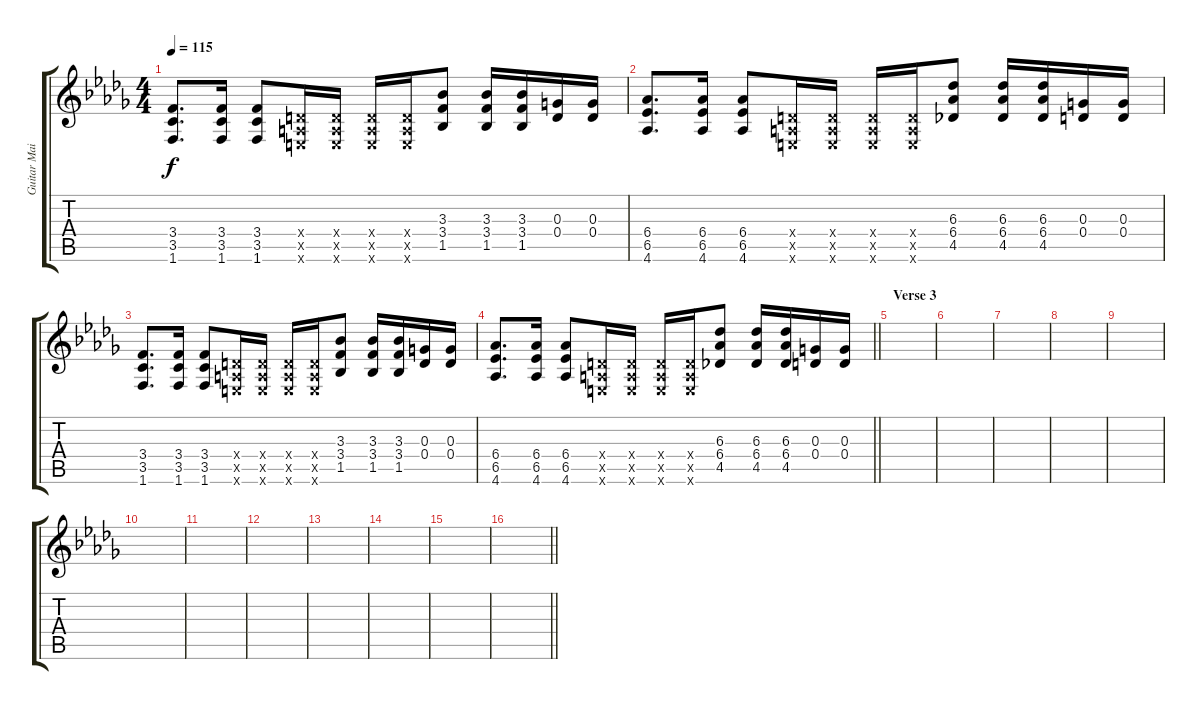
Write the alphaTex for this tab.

\track ("Guitar Main" "Guitar Mai") {instrument electricguitarclean}
\staff {score tabs}
\tuning (E4 B3 G3 D3 A2 E2) {hide}
\ts (4 4)
\tempo 115
\clef g2
\ks bbminor
(3.4 3.5 1.6).8{d dy f} (3.4 3.5 1.6).16 (3.4 3.5 1.6).8 (0.4{x} 0.5{x} 0.6{x}).16 (0.4{x} 0.5{x} 0.6{x}).16 (0.4{x} 0.5{x} 0.6{x}).16 (0.4{x} 0.5{x} 0.6{x}).16 (3.3 3.4 1.5).8 (3.3 3.4 1.5).16 (3.3 3.4 1.5).16 (0.3 0.4).16 (0.3 0.4).16 |
(6.4 6.5 4.6).8{d} (6.4 6.5 4.6).16 (6.4 6.5 4.6).8 (0.4{x} 0.5{x} 0.6{x}).16 (0.4{x} 0.5{x} 0.6{x}).16 (0.4{x} 0.5{x} 0.6{x}).16 (0.4{x} 0.5{x} 0.6{x}).16 (6.3 6.4 4.5).8 (6.3 6.4 4.5).16 (6.3 6.4 4.5).16 (0.3 0.4).16 (0.3 0.4).16 |
(3.4 3.5 1.6).8{d} (3.4 3.5 1.6).16 (3.4 3.5 1.6).8 (0.4{x} 0.5{x} 0.6{x}).16 (0.4{x} 0.5{x} 0.6{x}).16 (0.4{x} 0.5{x} 0.6{x}).16 (0.4{x} 0.5{x} 0.6{x}).16 (3.3 3.4 1.5).8 (3.3 3.4 1.5).16 (3.3 3.4 1.5).16 (0.3 0.4).16 (0.3 0.4).16 |
\barLineRight lightlight
(6.4 6.5 4.6).8{d} (6.4 6.5 4.6).16 (6.4 6.5 4.6).8 (0.4{x} 0.5{x} 0.6{x}).16 (0.4{x} 0.5{x} 0.6{x}).16 (0.4{x} 0.5{x} 0.6{x}).16 (0.4{x} 0.5{x} 0.6{x}).16 (6.3 6.4 4.5).8 (6.3 6.4 4.5).16 (6.3 6.4 4.5).16 (0.3 0.4).16 (0.3 0.4).16 |
\section ("" "Verse 3")
|
|
|
|
|
|
|
|
|
|
|
\barLineRight lightlight
